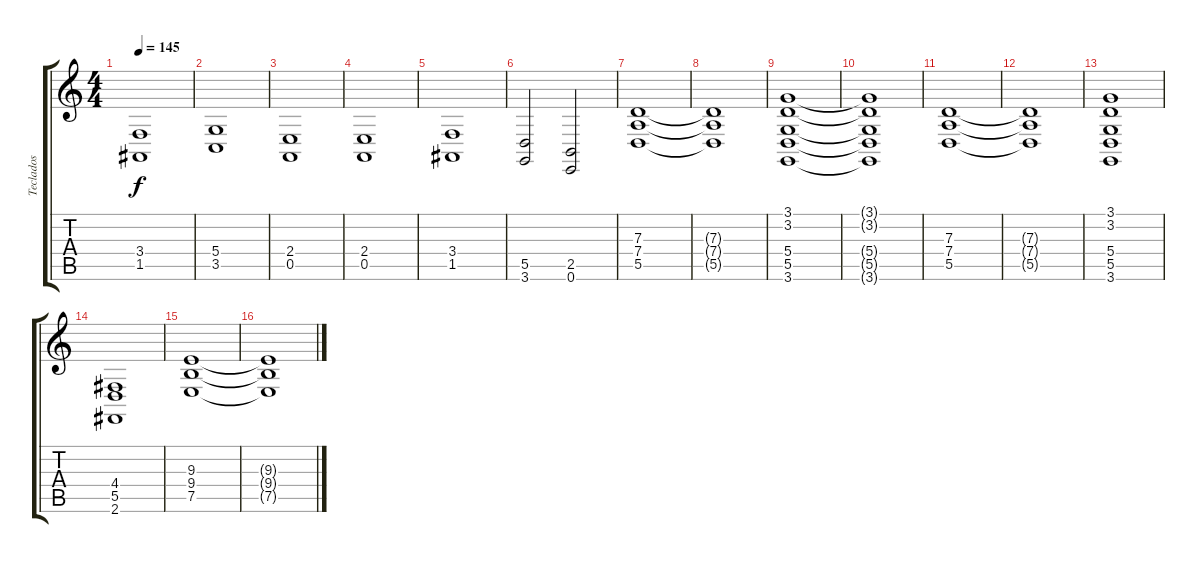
\track ("Teclados" "Teclados") {instrument stringensemble1}
\staff {score tabs}
\tuning (E4 B3 G3 D3 A2 E2) {hide}
\ts (4 4)
\tempo 145
\clef g2
\ks c
(3.4 1.5).1{dy f} |
(5.4 3.5).1 |
(2.4 0.5).1 |
(2.4 0.5).1 |
(3.4 1.5).1 |
(5.5 3.6).2 (2.5 0.6).2 |
(7.3 7.4 5.5).1 |
(7.3{t} 7.4{t} 5.5{t}).1 |
(3.1 3.2 5.4 5.5 3.6).1 |
(3.1{t} 3.2{t} 5.4{t} 5.5{t} 3.6{t}).1 |
(7.3 7.4 5.5).1 |
(7.3{t} 7.4{t} 5.5{t}).1 |
(3.1 3.2 5.4 5.5 3.6).1 |
(4.4 5.5 2.6).1 |
(9.3 9.4 7.5).1 |
(9.3{t} 9.4{t} 7.5{t}).1
